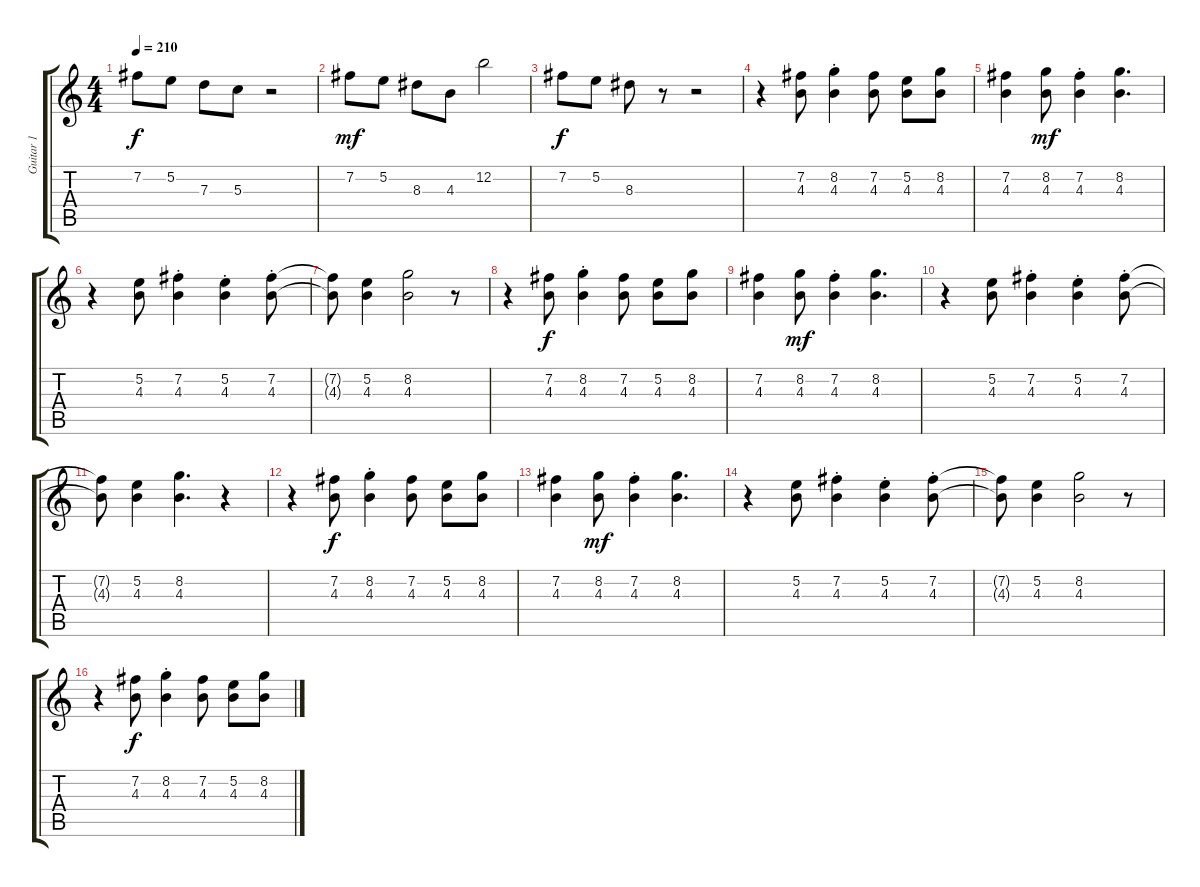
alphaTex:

\track ("Guitar 1" "Guitar 1") {instrument acousticguitarnylon}
\staff {score tabs}
\tuning (E4 B3 G3 D3 A2 E2) {hide}
\ts (4 4)
\tempo 210
\clef g2
\ks c
7.2.8{dy f} 5.2.8 7.3.8 5.3.8 r.2 |
7.2.8{dy mf} 5.2.8 8.3.8 4.3.8 12.2.2 |
7.2.8{dy f} 5.2.8 8.3.8 r.8 r.2 |
r.4 (7.2 4.3).8 (8.2{st} 4.3).4 (7.2 4.3).8 (5.2 4.3).8 (8.2 4.3).8 |
(7.2 4.3).4 (8.2 4.3).8{dy mf} (7.2{st} 4.3).4 (8.2 4.3).4{d} |
r.4 (5.2 4.3).8 (7.2{st} 4.3).4 (5.2{st} 4.3).4 (7.2{st} 4.3).8 |
(7.2{t} 4.3{t}).8 (5.2 4.3).4 (8.2 4.3).2 r.8 |
r.4 (7.2 4.3).8{dy f} (8.2{st} 4.3).4 (7.2 4.3).8 (5.2 4.3).8 (8.2 4.3).8 |
(7.2 4.3).4 (8.2 4.3).8{dy mf} (7.2{st} 4.3).4 (8.2 4.3).4{d} |
r.4 (5.2 4.3).8 (7.2{st} 4.3).4 (5.2{st} 4.3).4 (7.2{st} 4.3).8 |
(7.2{t} 4.3{t}).8 (5.2 4.3).4 (8.2 4.3).4{d} r.4 |
r.4 (7.2 4.3).8{dy f} (8.2{st} 4.3).4 (7.2 4.3).8 (5.2 4.3).8 (8.2 4.3).8 |
(7.2 4.3).4 (8.2 4.3).8{dy mf} (7.2{st} 4.3).4 (8.2 4.3).4{d} |
r.4 (5.2 4.3).8 (7.2{st} 4.3).4 (5.2{st} 4.3).4 (7.2{st} 4.3).8 |
(7.2{t} 4.3{t}).8 (5.2 4.3).4 (8.2 4.3).2 r.8 |
r.4 (7.2 4.3).8{dy f} (8.2{st} 4.3).4 (7.2 4.3).8 (5.2 4.3).8 (8.2 4.3).8
